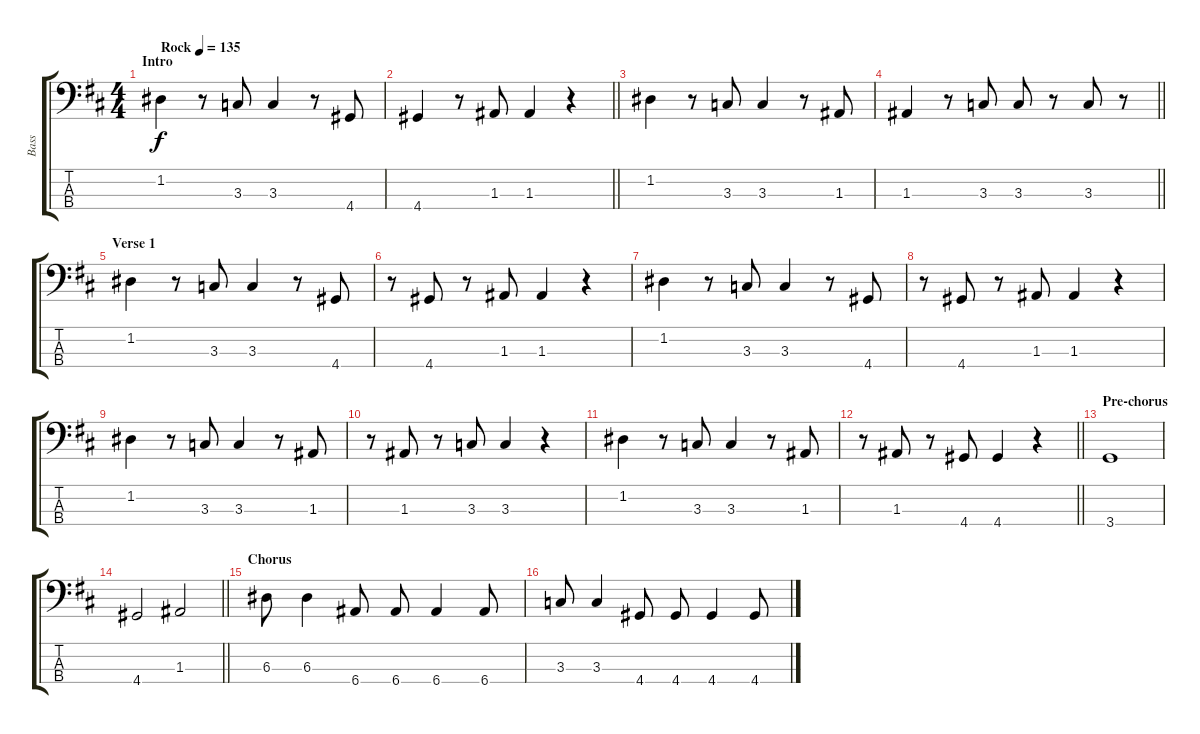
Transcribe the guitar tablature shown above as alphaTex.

\track ("Bass" "Bass") {instrument electricbassfinger}
\staff {score tabs}
\tuning (G2 D2 A1 E1) {hide}
\ts (4 4)
\section ("" "Intro")
\tempo (135 "Rock")
\clef f4
\ks d
1.2.4{dy f instrument electricbassfinger} r.8 3.3.8 3.3.4 r.8 4.4.8 |
\barLineRight lightlight
4.4.4 r.8 1.3.8 1.3.4 r.4 |
1.2.4 r.8 3.3.8 3.3.4 r.8 1.3.8 |
\barLineRight lightlight
1.3.4 r.8 3.3.8 3.3.8 r.8 3.3.8 r.8 |
\section ("" "Verse 1")
1.2.4 r.8 3.3.8 3.3.4 r.8 4.4.8 |
r.8 4.4.8 r.8 1.3.8 1.3.4 r.4 |
1.2.4 r.8 3.3.8 3.3.4 r.8 4.4.8 |
r.8 4.4.8 r.8 1.3.8 1.3.4 r.4 |
1.2.4 r.8 3.3.8 3.3.4 r.8 1.3.8 |
r.8 1.3.8 r.8 3.3.8 3.3.4 r.4 |
1.2.4 r.8 3.3.8 3.3.4 r.8 1.3.8 |
\barLineRight lightlight
r.8 1.3.8 r.8 4.4.8 4.4.4 r.4 |
\section ("" "Pre-chorus")
3.4.1 |
\barLineRight lightlight
4.4.2 1.3.2 |
\section ("" "Chorus")
6.3.8 6.3.4 6.4.8 6.4.8 6.4.4 6.4.8 |
3.3.8 3.3.4 4.4.8 4.4.8 4.4.4 4.4.8
